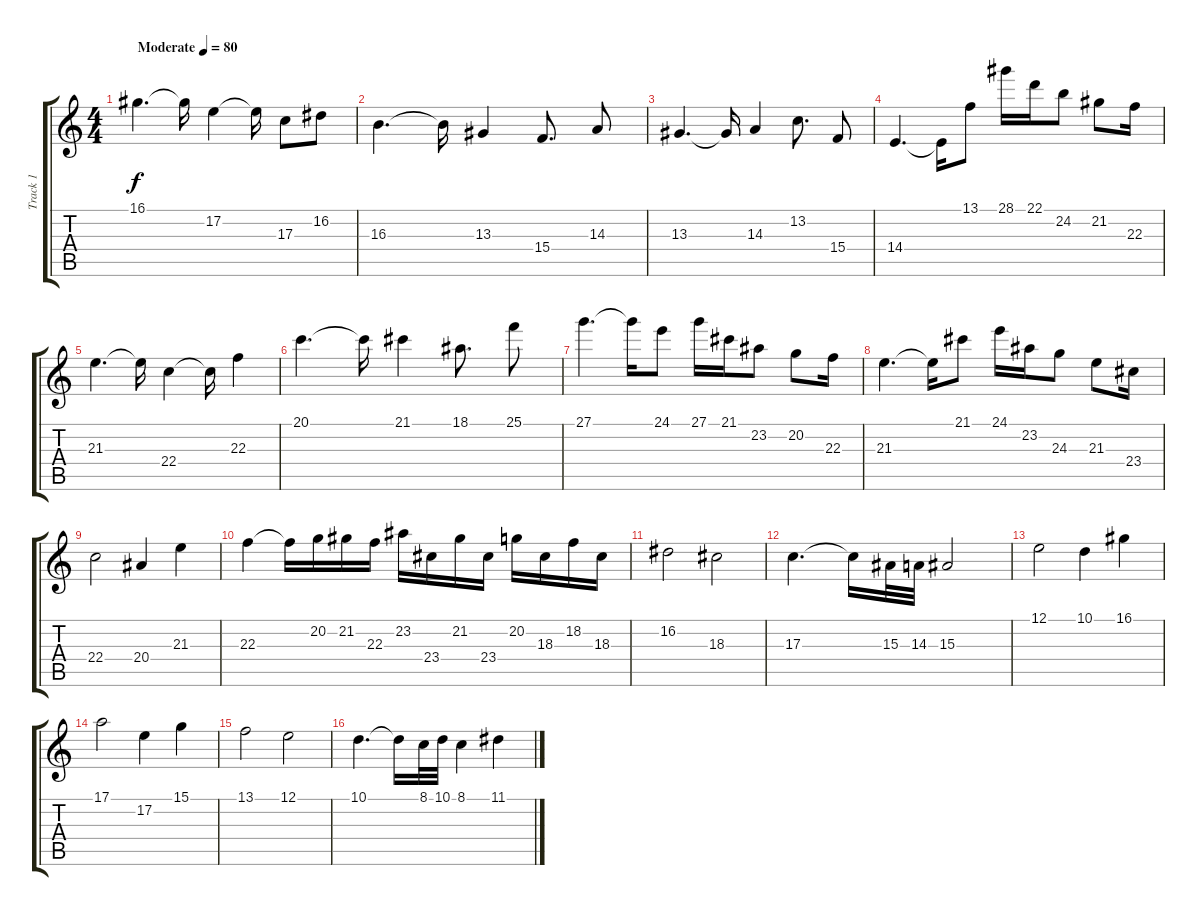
\track ("Track 1" "Track 1") {instrument violin}
\staff {score tabs}
\tuning (E4 B3 G3 D3 A2 E2) {hide}
\ts (4 4)
\tempo (80 "Moderate")
\clef g2
\ks c
16.1.4{d dy f instrument violin} 16.1{t}.16 17.2.4 17.2{t}.16 17.3.8 16.2.8 |
16.3.4{d} 16.3{t}.16 13.3.4 15.4.8{d} 14.3.8 |
13.3.4{d} 13.3{t}.16 14.3.4 13.2.8{d} 15.4.8 |
14.4.4{d} 14.4{t}.16 13.1.8 28.1.16 22.1.16 24.2.8 21.2.8 22.3.16 |
21.3.4{d} 21.3{t}.16 22.4.4 22.4{t}.16 22.3.4 |
20.1.4{d} 20.1{t}.16 21.1.4 18.1.8{d} 25.1.8 |
27.1.4{d} 27.1{t}.16 24.1.8 27.1.16 21.1.16 23.2.8 20.2.8 22.3.16 |
21.3.4{d} 21.3{t}.16 21.1.8 24.1.16 23.2.16 24.3.8 21.3.8 23.4.16 |
22.4.2{instrument lead2sawtooth} 20.4.4 21.3.4 |
22.3.4 22.3{t}.16 20.2.16 21.2.16 22.3.16 23.2.16 23.4.16 21.2.16 23.4.16 20.2.16 18.3.16 18.2.16 18.3.16 |
16.2.2 18.3.2 |
17.3.4{d} 17.3{t}.16 15.3.32 14.3.32 15.3.2 |
12.1.2 10.1.4 16.1.4 |
17.1.2 17.2.4 15.1.4 |
13.1.2 12.1.2 |
10.1.4{d} 10.1{t}.16 8.1.32 10.1.32 8.1.4 11.1.4
